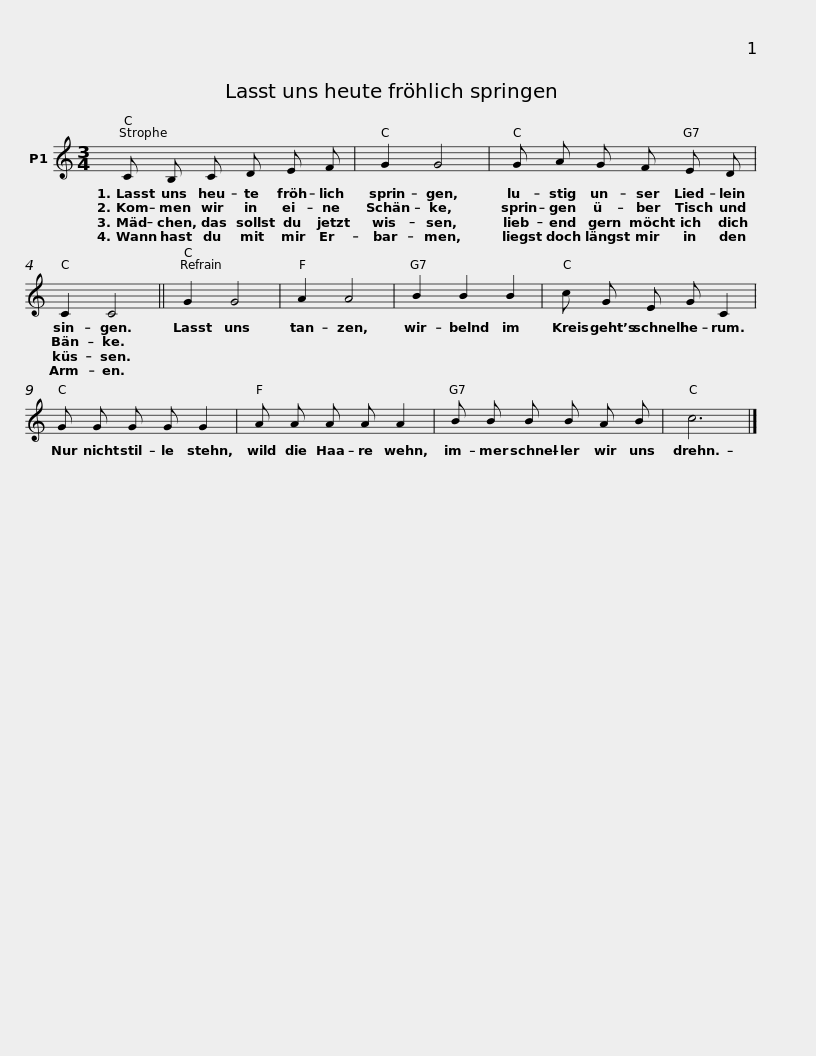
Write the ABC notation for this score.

X:1
L:1/8
M:3/4
I:linebreak $
K:C
V:1 treble
V:1
 C B, C D E F | G2 G4 | G A G F E D | C2 C4 ||$ G2 G4 | %5
 A2 A4 | B2 B2 B2 | c G E G C2 | G G G G G2 |$ A A A A A2 | %10
 B B B B A B | c6 |] %12
